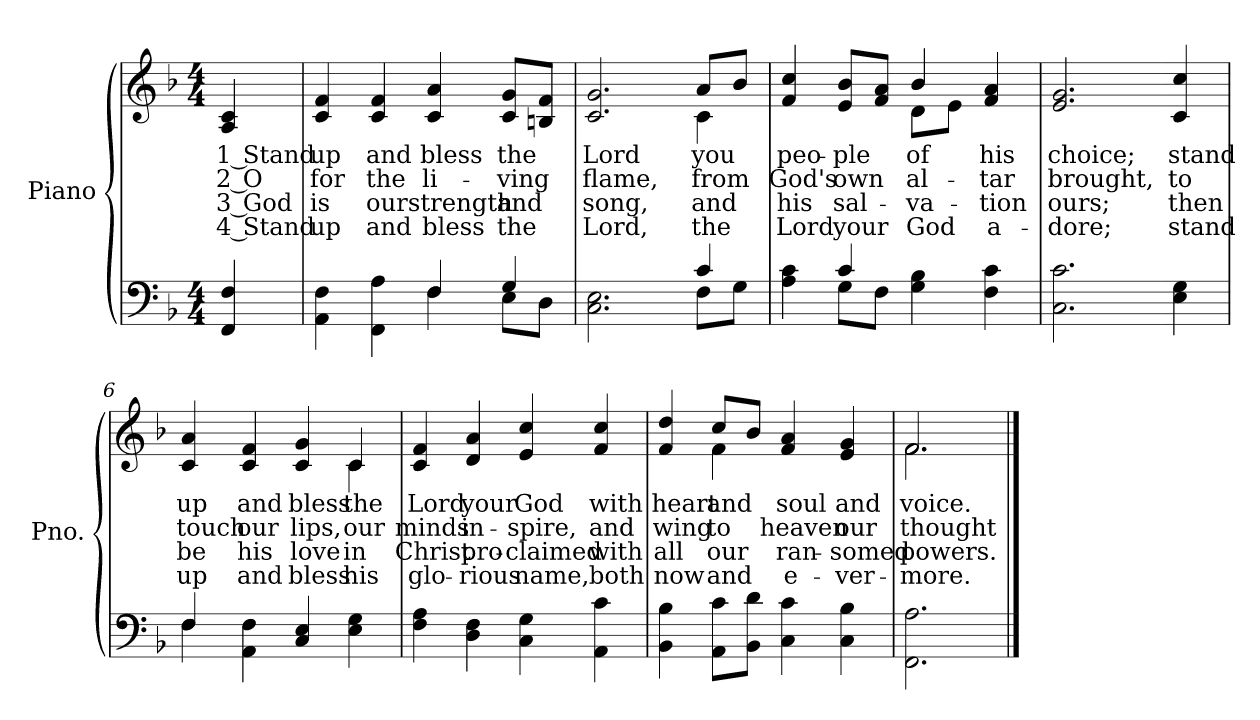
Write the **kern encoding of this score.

**kern	**kern	**text	**text	**text	**text
*part2	*part1	*part1	*part1	*part1	*part1
*staff2	*staff1	*staff1	*staff1	*staff1	*staff1
*I"Piano	*I"Piano	*	*	*	*
*I'Pno.	*I'Pno.	*	*	*	*
!!LO:PB:g=z
*clefF4	*clefG2	*	*	*	*
*k[b-]	*k[b-]	*	*	*	*
*F:	*F:	*	*	*	*
*M4/4	*M4/4	*	*	*	*
=	=	=	=	=	=
!	!	!LO:LY:b:color=#000000	!LO:LY:b:color=#000000	!LO:LY:b:color=#000000	!LO:LY:b:color=#000000
4FFi/ 4Fi	4Ai/ 4ci	1 Stand	2 O	3 God	4 Stand
=1	=1	=1	=1	=1	=1
*^	*	*	*	*	*
!	!	!	!LO:LY:b:color=#000000	!LO:LY:b:color=#000000	!LO:LY:b:color=#000000	!LO:LY:b:color=#000000
4AAi\ 4Fi	2ryy	4ci/ 4fi	up	for	is	up
!	!	!	!LO:LY:b:color=#000000	!LO:LY:b:color=#000000	!LO:LY:b:color=#000000	!LO:LY:b:color=#000000
4FFi\ 4Ai	.	4ci/ 4fi	and	the	our	and
!	!	!	!LO:LY:b:color=#000000	!LO:LY:b:color=#000000	!LO:LY:b:color=#000000	!LO:LY:b:color=#000000
4Fi/	4Fi\	4ci/ 4ai	bless	li-	strength	bless
!	!	!	!LO:LY:b:color=#000000	!LO:LY:b:color=#000000	!LO:LY:b:color=#000000	!LO:LY:b:color=#000000
4Gi/	8Ei\L	8ci/ 8giL	the	-ving	and	the
.	8Di\J	8Bni/ 8fiJ	.	.	.	.
=2	=2	=2	=2	=2	=2	=2
!	!	!	!LO:LY:b:color=#000000	!LO:LY:b:color=#000000	!LO:LY:b:color=#000000	!LO:LY:b:color=#000000
*	*	*^	*	*	*	*
2.Ci\ 2.Ei	2.ryy	2.ci/ 2.gi	2.ryy	Lord	flame,	song,	Lord,
!	!	!	!	!LO:LY:b:color=#000000	!LO:LY:b:color=#000000	!LO:LY:b:color=#000000	!LO:LY:b:color=#000000
4ci/	8Fi\L	8ai/L	4ci\	you	from	and	the
.	8Gi\J	8b-i/J	.	.	.	.	.
=3	=3	=3	=3	=3	=3	=3	=3
!	!	!	!	!LO:LY:b:color=#000000	!LO:LY:b:color=#000000	!LO:LY:b:color=#000000	!LO:LY:b:color=#000000
4Ai\ 4ci	4ryy	4fi/ 4cci	2ryy	peo-	God's	his	Lord
!	!	!	!	!LO:LY:b:color=#000000	!LO:LY:b:color=#000000	!LO:LY:b:color=#000000	!LO:LY:b:color=#000000
4ci/	8Gi\L	8ei/ 8b-iL	.	-ple	own	sal-	-your
.	8Fi\J	8fi/ 8aiJ	.	.	.	.	.
!	!	!	!	!LO:LY:b:color=#000000	!LO:LY:b:color=#000000	!LO:LY:b:color=#000000	!LO:LY:b:color=#000000
4Gi\ 4B-i	2ryy	4b-i/	8di\L	of	al-	va-	-God
.	.	.	8ei\J	.	.	.	.
!	!	!	!	!LO:LY:b:color=#000000	!LO:LY:b:color=#000000	!LO:LY:b:color=#000000	!LO:LY:b:color=#000000
4Fi\ 4ci	.	4fi/ 4ai	4ryy	his	-tar	tion	a-
*v	*v	*	*	*	*	*	*
=4	=4	=4	=4	=4	=4	=4
!	!	!	!LO:LY:b:color=#000000	!LO:LY:b:color=#000000	!LO:LY:b:color=#000000	!LO:LY:b:color=#000000
*	*v	*v	*	*	*	*
2.Ci\ 2.ci	2.ei/ 2.gi	choice;	brought,	-ours;	dore;
!!LO:LB:g=z
=5-	=5-	=5-	=5-	=5-	=5-
!	!	!LO:LY:b:color=#000000	!LO:LY:b:color=#000000	!LO:LY:b:color=#000000	!LO:LY:b:color=#000000
4Ei\ 4Gi	4ci/ 4cci	stand	to	then	stand
=6	=6	=6	=6	=6	=6
*^	*	*	*	*	*
!	!	!	!LO:LY:b:color=#000000	!LO:LY:b:color=#000000	!LO:LY:b:color=#000000	!LO:LY:b:color=#000000
*	*	*^	*	*	*	*
4Fi/	4Fi\	4ci/ 4ai	2.ryy	up	touch	be	up
!	!	!	!	!LO:LY:b:color=#000000	!LO:LY:b:color=#000000	!LO:LY:b:color=#000000	!LO:LY:b:color=#000000
4AAi\ 4Fi	2.ryy	4ci/ 4fi	.	and	our	his	and
!	!	!	!	!LO:LY:b:color=#000000	!LO:LY:b:color=#000000	!LO:LY:b:color=#000000	!LO:LY:b:color=#000000
4Ci/ 4Ei	.	4ci/ 4gi	.	bless	lips,	love	bless
!	!	!	!	!LO:LY:b:color=#000000	!LO:LY:b:color=#000000	!LO:LY:b:color=#000000	!LO:LY:b:color=#000000
4Ei\ 4Gi	.	4ci/	4ci\	the	our	in	his
*v	*v	*	*	*	*	*	*
=7	=7	=7	=7	=7	=7	=7
!	!	!	!LO:LY:b:color=#000000	!LO:LY:b:color=#000000	!LO:LY:b:color=#000000	!LO:LY:b:color=#000000
*	*v	*v	*	*	*	*
4Fi\ 4Ai	4ci/ 4fi	Lord	minds	Christ	glo-
!	!	!LO:LY:b:color=#000000	!LO:LY:b:color=#000000	!LO:LY:b:color=#000000	!LO:LY:b:color=#000000
4Di\ 4Fi	4di/ 4ai	your	in-	-pro-	-rious
!	!	!LO:LY:b:color=#000000	!LO:LY:b:color=#000000	!LO:LY:b:color=#000000	!LO:LY:b:color=#000000
4Ci\ 4Gi	4ei/ 4cci	God	-spire,	claimed	name,
!	!	!LO:LY:b:color=#000000	!LO:LY:b:color=#000000	!LO:LY:b:color=#000000	!LO:LY:b:color=#000000
4AAi\ 4ci	4fi/ 4cci	with	and	with	both
=8	=8	=8	=8	=8	=8
!	!	!LO:LY:b:color=#000000	!LO:LY:b:color=#000000	!LO:LY:b:color=#000000	!LO:LY:b:color=#000000
*	*^	*	*	*	*
4BB-i\ 4B-i	4fi/ 4ddi	4ryy	heart	wing	all	now
!	!	!	!LO:LY:b:color=#000000	!LO:LY:b:color=#000000	!LO:LY:b:color=#000000	!LO:LY:b:color=#000000
8AAi\ 8ciL	8cci/L	4fi\	and	to	our	and
8BB-i\ 8diJ	8b-i/J	.	.	.	.	.
!	!	!	!LO:LY:b:color=#000000	!LO:LY:b:color=#000000	!LO:LY:b:color=#000000	!LO:LY:b:color=#000000
4Ci\ 4ci	4fi/ 4ai	2ryy	soul	heaven	ran-	-e-
!	!	!	!LO:LY:b:color=#000000	!LO:LY:b:color=#000000	!LO:LY:b:color=#000000	!LO:LY:b:color=#000000
4Ci\ 4B-i	4ei/ 4gi	.	and	our	-somed	ver-
=9	=9	=9	=9	=9	=9	=9
!	!	!	!LO:LY:b:color=#000000	!LO:LY:b:color=#000000	!LO:LY:b:color=#000000	!LO:LY:b:color=#000000
2.FFi\ 2.Ai	2.fi/	2.fi\	voice.	thought	-powers.	more.
*	*v	*v	*	*	*	*
==	==	==	==	==	==
*-	*-	*-	*-	*-	*-
